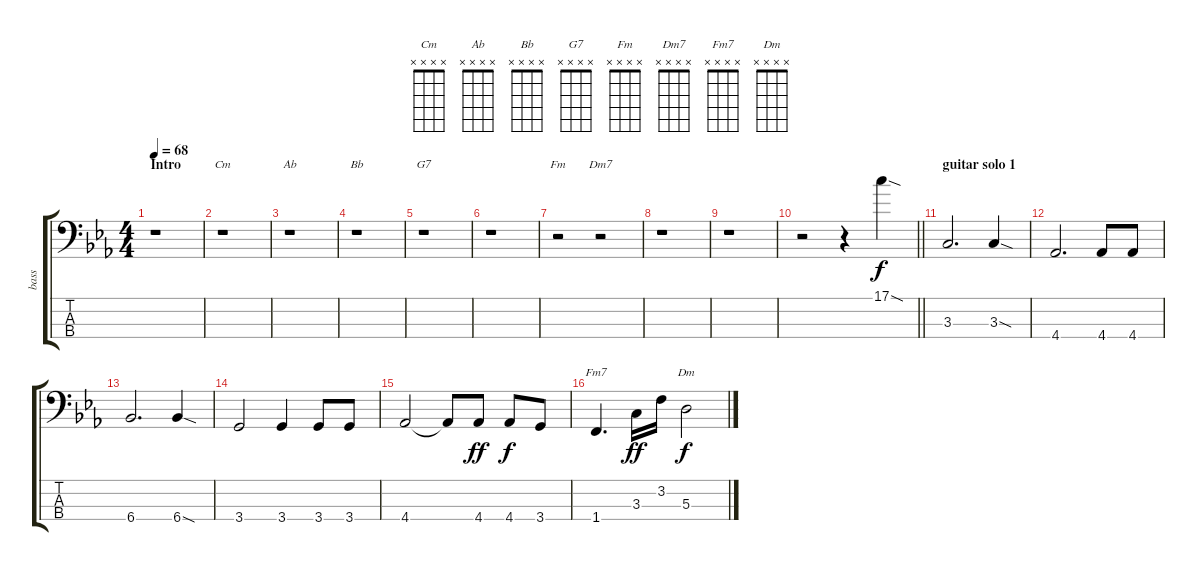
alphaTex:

\track ("bass" "bass") {instrument electricbassfinger}
\staff {score tabs}
\tuning (G2 D2 A1 E1) {hide}
\chord ("Cm" x x x x)
\chord ("Ab" x x x x)
\chord ("Bb" x x x x)
\chord ("G7" x x x x)
\chord ("Fm" x x x x)
\chord ("Dm7" x x x x)
\chord ("Fm7" x x x x)
\chord ("Dm" x x x x)
\ts (4 4)
\section ("" "Intro")
\tempo 68
\clef f4
\ks cminor
r.1{dy f instrument electricbassfinger} |
r.1{ch "Cm"} |
r.1{ch "Ab"} |
r.1{ch "Bb"} |
r.1{ch "G7"} |
r.1 |
r.2{ch "Fm"} r.2{ch "Dm7"} |
r.1 |
r.1 |
\barLineRight lightlight
r.2 r.4 17.1{sod}.4 |
\section ("" "guitar solo 1")
3.3.2{d} 3.3{sod}.4 |
4.4.2{d} 4.4.8 4.4.8 |
6.4.2{d} 6.4{sod}.4 |
3.4.2 3.4.4 3.4.8 3.4.8 |
4.4.2 4.4{t}.8 4.4.8{dy ff} 4.4.8{dy f} 3.4.8 |
1.4.4{d ch "Fm7"} 3.3.16{dy ff} 3.2.16 5.3.2{ch "Dm" dy f}
